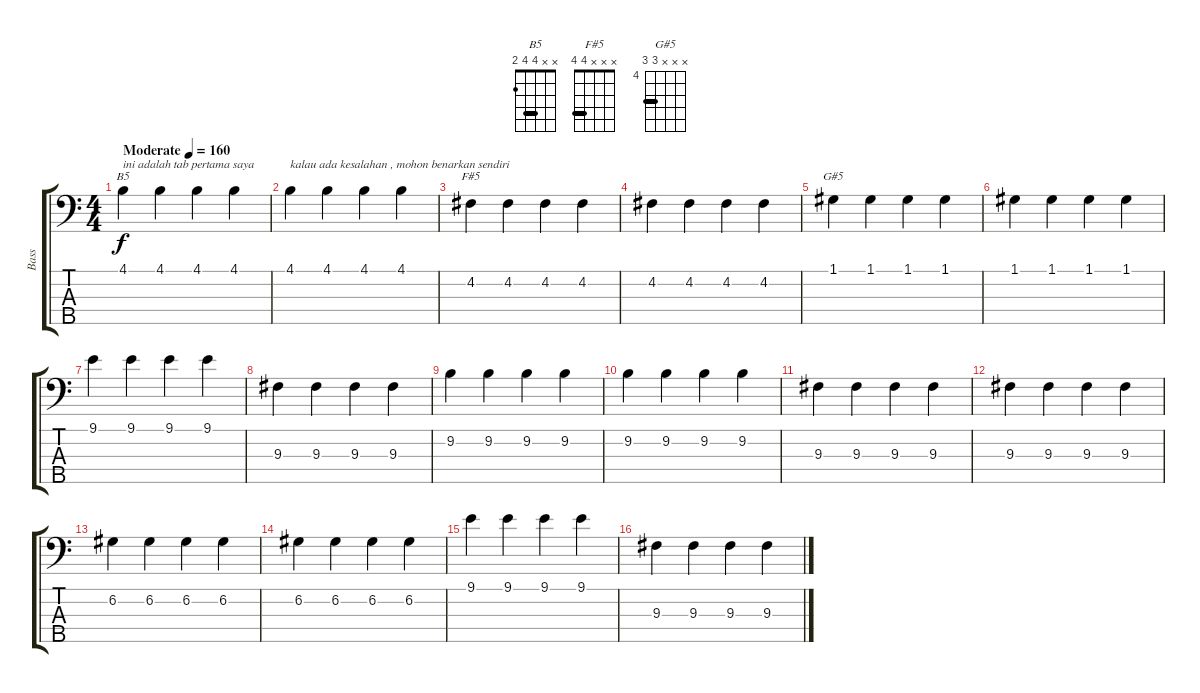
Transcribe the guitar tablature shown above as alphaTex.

\track ("Bass" "Bass") {instrument electricbassfinger}
\staff {score tabs}
\tuning (G2 D2 A1 E1 B0) {hide}
\chord ("B5" x x 4 4 2) {barre 4}
\chord ("F#5" x x x 4 4) {barre 4}
\chord ("G#5" x x x 6 6) {firstfret 4 barre 6}
\ts (4 4)
\tempo (160 "Moderate")
\clef f4
\ks c
4.1.4{ch "B5" txt "ini adalah tab pertama saya " dy f instrument electricbassfinger} 4.1.4 4.1.4 4.1.4 |
4.1.4{txt "kalau ada kesalahan , mohon benarkan sendiri"} 4.1.4 4.1.4 4.1.4 |
4.2.4{ch "F#5"} 4.2.4 4.2.4 4.2.4 |
4.2.4 4.2.4 4.2.4 4.2.4 |
1.1.4{ch "G#5"} 1.1.4 1.1.4 1.1.4 |
1.1.4 1.1.4 1.1.4 1.1.4 |
9.1.4 9.1.4 9.1.4 9.1.4 |
9.3.4 9.3.4 9.3.4 9.3.4 |
9.2.4 9.2.4 9.2.4 9.2.4 |
9.2.4 9.2.4 9.2.4 9.2.4 |
9.3.4 9.3.4 9.3.4 9.3.4 |
9.3.4 9.3.4 9.3.4 9.3.4 |
6.2.4 6.2.4 6.2.4 6.2.4 |
6.2.4 6.2.4 6.2.4 6.2.4 |
9.1.4 9.1.4 9.1.4 9.1.4 |
9.3.4 9.3.4 9.3.4 9.3.4
